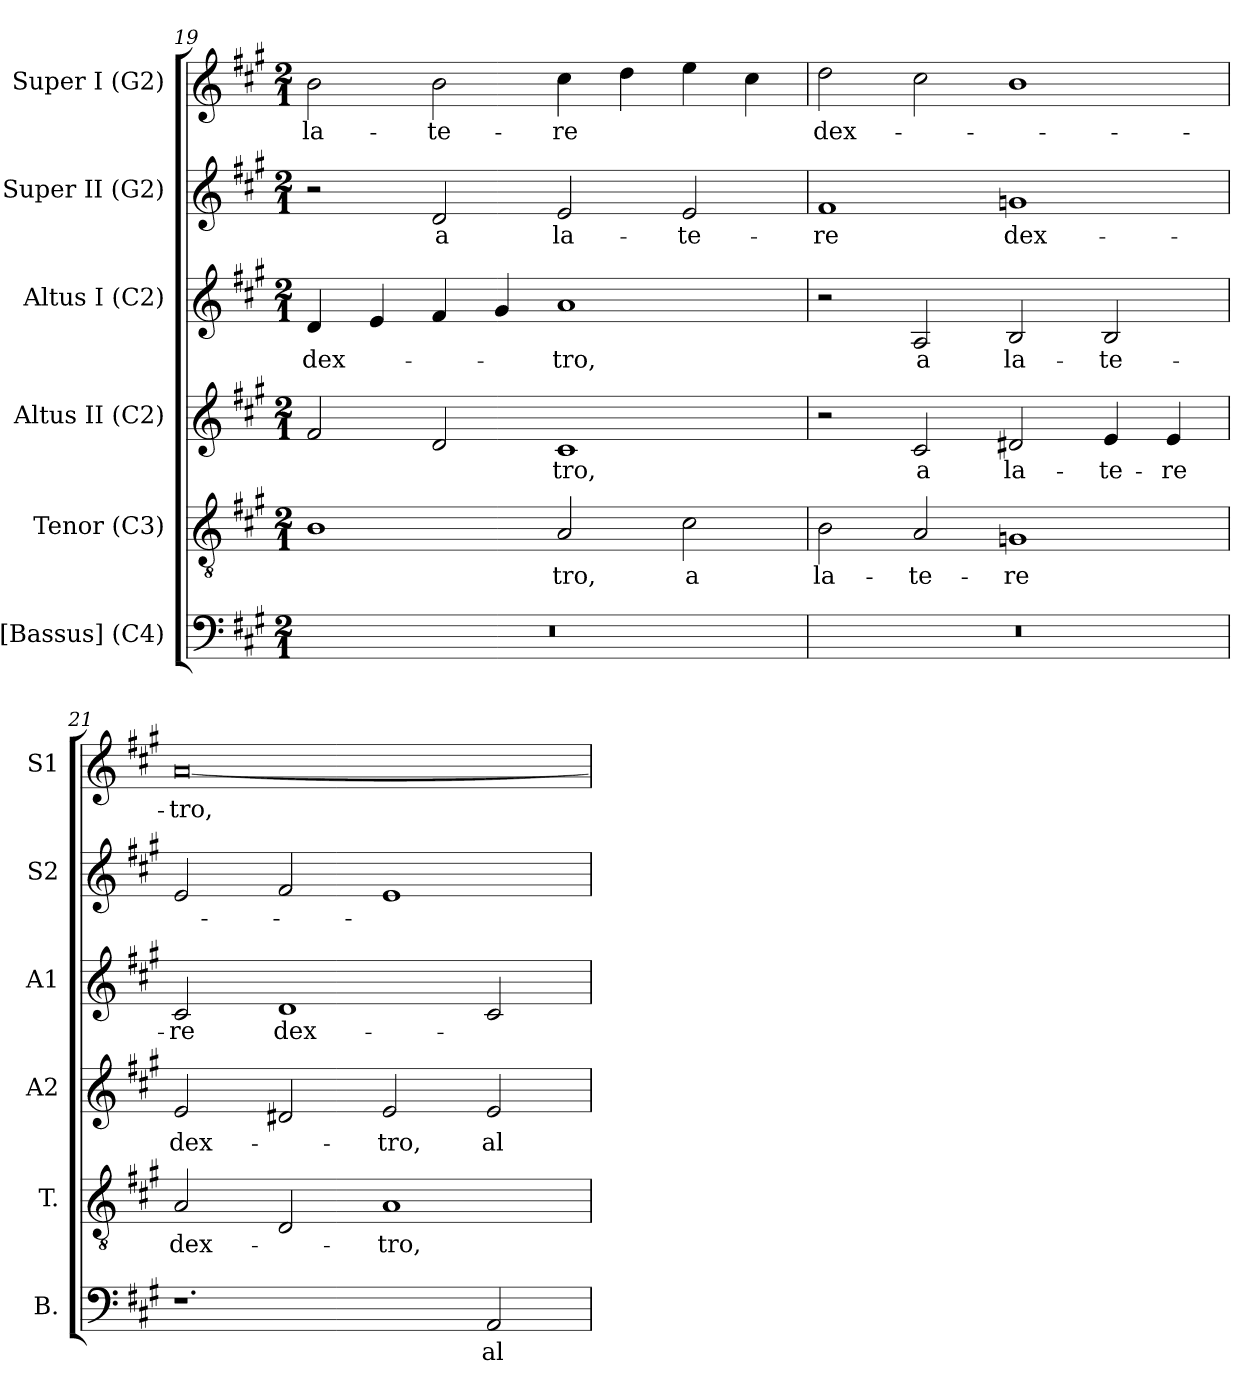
**kern	**text	**kern	**text	**kern	**text	**kern	**text	**kern	**text	**kern	**text
*part6	*part6	*part5	*part5	*part4	*part4	*part3	*part3	*part2	*part2	*part1	*part1
*staff6	*staff6	*staff5	*staff5	*staff4	*staff4	*staff3	*staff3	*staff2	*staff2	*staff1	*staff1
*I"[Bassus] (C4)	*	*I"Tenor (C3)	*	*I"Altus II (C2)	*	*I"Altus I (C2)	*	*I"Super II (G2)	*	*I"Super I (G2)	*
*I'B.	*	*I'T.	*	*I'A2	*	*I'A1	*	*I'S2	*	*I'S1	*
!!LO:LB:g=z
*clefF4	*	*clefGv2	*	*clefG2	*	*clefG2	*	*clefG2	*	*clefG2	*
*	*	*ITrd7c12	*	*	*	*	*	*	*	*	*
*k[f#c#g#]	*	*k[f#c#g#]	*	*k[f#c#g#]	*	*k[f#c#g#]	*	*k[f#c#g#]	*	*k[f#c#g#]	*
*A:	*	*A:	*	*A:	*	*A:	*	*A:	*	*A:	*
*M2/1	*	*M2/1	*	*M2/1	*	*M2/1	*	*M2/1	*	*M2/1	*
=19	=19	=19	=19	=19	=19	=19	=19	=19	=19	=19	=19
!LO:N:vis=1	!	!	!	!	!	!	!	!	!	!	!
!	!	!	!	!	!	!	!LO:LY:b:color=#000000	!	!	!	!
!	!	!	!	!	!	!	!	!	!	!	!LO:LY:b:color=#000000
0r	.	1BBi	.	2f#i/	.	4di/	dex-	2r	.	2bi\	la-
.	.	.	.	.	.	4ei/	.	.	.	.	.
!	!	!	!	!	!	!	!	!	!LO:LY:b:color=#000000	!	!
!	!	!	!	!	!	!	!	!	!	!	!LO:LY:b:color=#000000
.	.	.	.	2di/	.	4f#i/	.	2di/	a	2bi\	-te-
.	.	.	.	.	.	4g#i/	.	.	.	.	.
!	!	!	!LO:LY:b:color=#000000	!	!	!	!	!	!	!	!
!	!	!	!	!	!LO:LY:b:color=#000000	!	!	!	!	!	!
!	!	!	!	!	!	!	!LO:LY:b:color=#000000	!	!	!	!
!	!	!	!	!	!	!	!	!	!LO:LY:b:color=#000000	!	!
!	!	!	!	!	!	!	!	!	!	!	!LO:LY:b:color=#000000
.	.	2AAi/	-tro,	1c#i	-tro,	1ai	-tro,	2ei/	la-	4cc#i\	-re
.	.	.	.	.	.	.	.	.	.	4ddi\	.
!	!	!	!LO:LY:b:color=#000000	!	!	!	!	!	!	!	!
!	!	!	!	!	!	!	!	!	!LO:LY:b:color=#000000	!	!
.	.	2C#i\	a	.	.	.	.	2ei/	-te-	4eei\	.
.	.	.	.	.	.	.	.	.	.	4cc#i\	.
=20	=20	=20	=20	=20	=20	=20	=20	=20	=20	=20	=20
!LO:N:vis=1	!	!	!	!	!	!	!	!	!	!	!
!	!	!	!LO:LY:b:color=#000000	!	!	!	!	!	!	!	!
!	!	!	!	!	!	!	!	!	!LO:LY:b:color=#000000	!	!
!	!	!	!	!	!	!	!	!	!	!	!LO:LY:b:color=#000000
0r	.	2BBi\	la-	2r	.	2r	.	1f#i	-re	2ddi\	dex-
!	!	!	!LO:LY:b:color=#000000	!	!	!	!	!	!	!	!
!	!	!	!	!	!LO:LY:b:color=#000000	!	!	!	!	!	!
!	!	!	!	!	!	!	!LO:LY:b:color=#000000	!	!	!	!
.	.	2AAi/	-te-	2c#i/	a	2Ai/	a	.	.	2cc#i\	.
!	!	!	!LO:LY:b:color=#000000	!	!	!	!	!	!	!	!
!	!	!	!	!	!LO:LY:b:color=#000000	!	!	!	!	!	!
!	!	!	!	!	!	!	!LO:LY:b:color=#000000	!	!	!	!
!	!	!	!	!	!	!	!	!	!LO:LY:b:color=#000000	!	!
.	.	1GGni	-re	2d#Xi/	la-	2Bi/	la-	1gni	dex-	1bi	.
!	!	!	!	!	!LO:LY:b:color=#000000	!	!	!	!	!	!
!	!	!	!	!	!	!	!LO:LY:b:color=#000000	!	!	!	!
.	.	.	.	4ei/	-te-	2Bi/	-te-	.	.	.	.
!	!	!	!	!	!LO:LY:b:color=#000000	!	!	!	!	!	!
.	.	.	.	4ei/	-re	.	.	.	.	.	.
=21	=21	=21	=21	=21	=21	=21	=21	=21	=21	=21	=21
!	!	!	!LO:LY:b:color=#000000	!	!	!	!	!	!	!	!
!	!	!	!	!	!LO:LY:b:color=#000000	!	!	!	!	!	!
!	!	!	!	!	!	!	!LO:LY:b:color=#000000	!	!	!	!
!	!	!	!	!	!	!	!	!	!	!	!LO:LY:b:color=#000000
1.r	.	2AAi/	dex-	2ei/	dex-	2c#i/	-re	2ei/	.	[0ai	-tro,
!	!	!	!	!	!	!	!LO:LY:b:color=#000000	!	!	!	!
.	.	2DDi/	.	2d#Xi/	.	1di	dex-	2f#i/	.	.	.
!	!	!	!LO:LY:b:color=#000000	!	!	!	!	!	!	!	!
!	!	!	!	!	!LO:LY:b:color=#000000	!	!	!	!	!	!
.	.	1AAi	-tro,	2ei/	-tro,	.	.	1ei	.	.	.
!	!LO:LY:b:color=#000000	!	!	!	!	!	!	!	!	!	!
!	!	!	!	!	!LO:LY:b:color=#000000	!	!	!	!	!	!
2AAi/	al-	.	.	2ei/	al-	2c#i/	.	.	.	.	.
=	=	=	=	=	=	=	=	=	=	=	=
*-	*-	*-	*-	*-	*-	*-	*-	*-	*-	*-	*-
